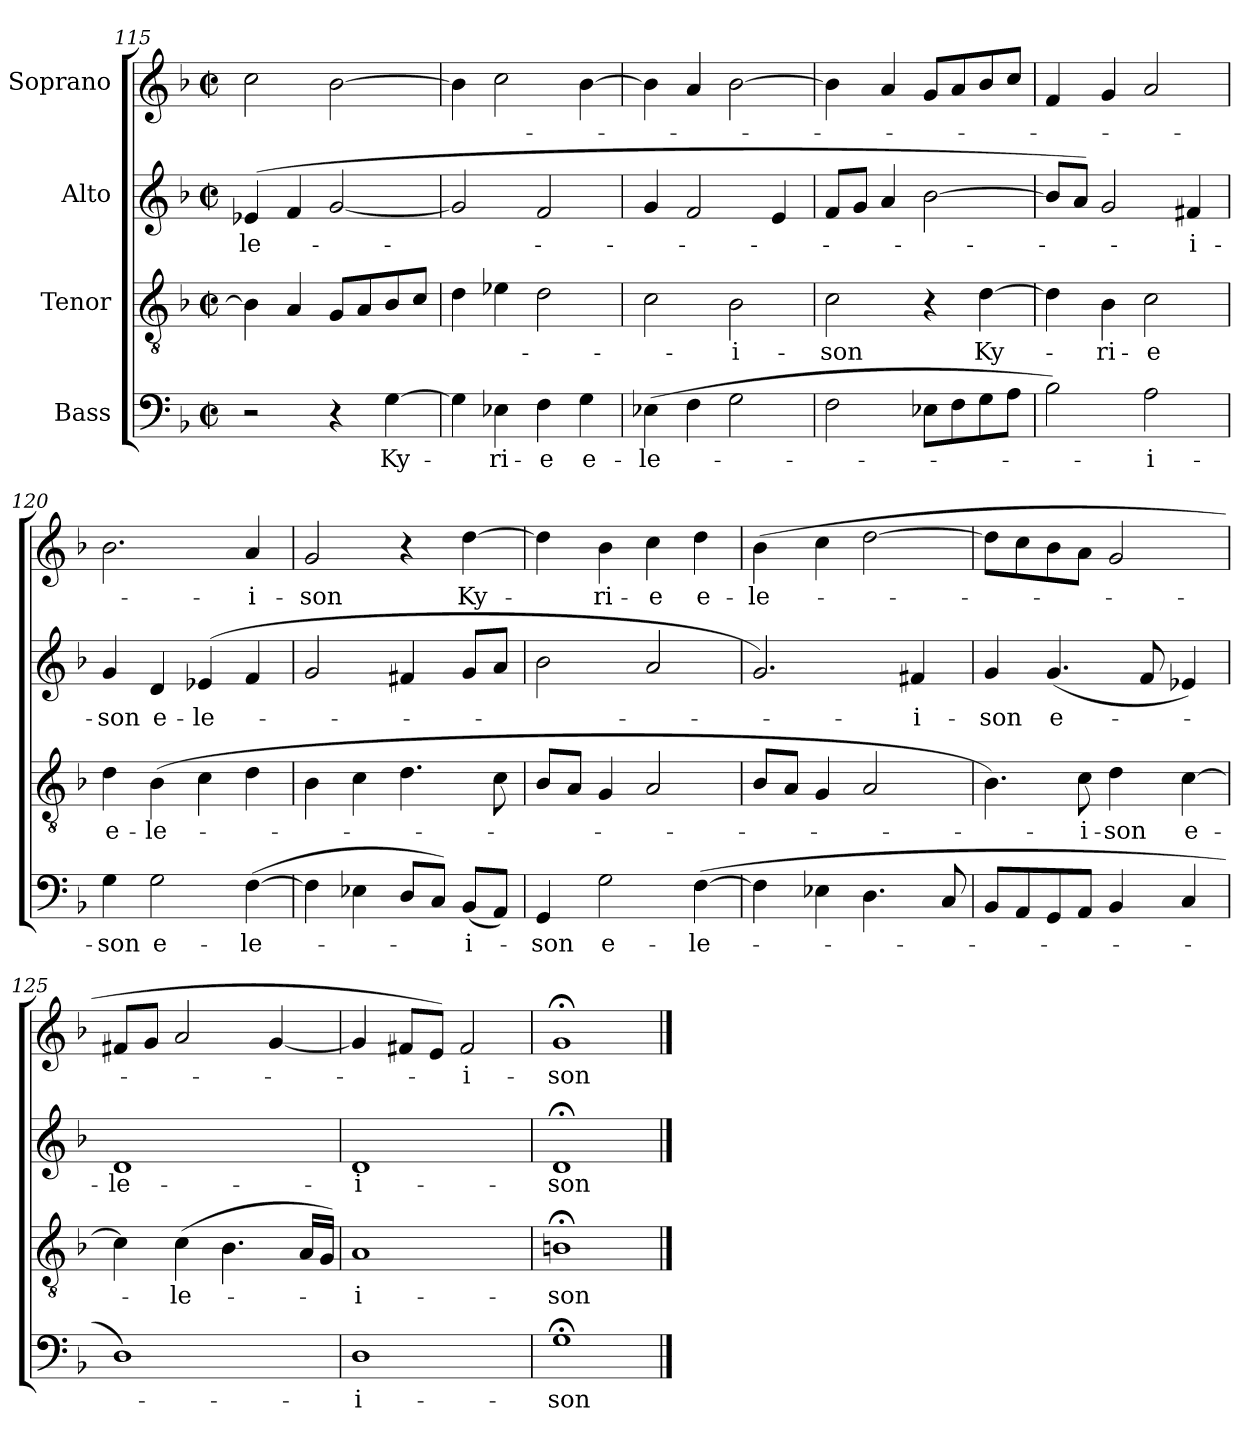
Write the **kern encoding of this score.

**kern	**text	**kern	**text	**kern	**text	**kern	**text
*part4	*part4	*part3	*part3	*part2	*part2	*part1	*part1
*staff4	*staff4	*staff3	*staff3	*staff2	*staff2	*staff1	*staff1
*I"Bass	*	*I"Tenor	*	*I"Alto	*	*I"Soprano	*
*clefF4	*	*clefGv2	*	*clefG2	*	*clefG2	*
*k[b-]	*	*k[b-]	*	*k[b-]	*	*k[b-]	*
*F:	*	*F:	*	*F:	*	*F:	*
*M2/2	*	*M2/2	*	*M2/2	*	*M2/2	*
*met(c|)	*	*met(c|)	*	*met(c|)	*	*met(c|)	*
=115	=115	=115	=115	=115	=115	=115	=115
2r	.	4B-\]	.	(4e-X/	-le-	2cc\	.
.	.	4A/	.	4f/	.	.	.
4r	.	8G/L	.	[2g/	.	[2b-\	.
.	.	8A/	.	.	.	.	.
[4G\	Ky-	8B-/	.	.	.	.	.
.	.	8c/J	.	.	.	.	.
!!LO:PB:g=z
=116	=116	=116	=116	=116	=116	=116	=116
4G\]	-­	4d\	-­-	2g/]	-­-	4b-\]	-­-
4E-X\	ri-	4e-X\	.	.	.	2cc\	.
4F\	-e	2d\	.	2f/	.	.	.
4G\	e-	.	.	.	.	[4b-\	.
=117	=117	=117	=117	=117	=117	=117	=117
(4E-X\	-le-	2c\	.	4g/	.	4b-\]	.
4F\	.	.	.	2f/	.	4a/	.
2G\	.	2B-\	-i-	.	.	[2b-\	.
.	.	.	.	4e/	.	.	.
=118	=118	=118	=118	=118	=118	=118	=118
2F\	.	2c\	-son	8f/L	.	4b-\]	.
.	.	.	.	8g/J	.	.	.
.	.	.	.	4a/	.	4a/	.
8E-X\L	.	4r	.	[2b-\	.	8g/L	.
8F\	.	.	.	.	.	8a/	.
8G\	.	[4d\	Ky-	.	.	8b-/	.
8A\J	.	.	.	.	.	8cc/J	.
=119	=119	=119	=119	=119	=119	=119	=119
2B-\)	.	4d\]	.	8b-/L]	.	4f/	.
.	.	.	.	8a/J)	.	.	.
.	.	4B-\	-ri-	2g/	.	4g/	.
2A\	-i-	2c\	-e	.	.	2a/	.
.	.	.	.	4f#X/	-i-	.	.
=120	=120	=120	=120	=120	=120	=120	=120
4G\	-son	4d\	e-	4g/	-son	2.b-\	.
2G\	e-	(4B-\	-le-	4d/	e-	.	.
.	.	4c\	.	(4e-X/	-le-	.	.
([4F\	-le-	4d\	.	4f/	.	4a/	-i-
=121	=121	=121	=121	=121	=121	=121	=121
4F\]	.	4B-\	.	2g/	.	2g/	-son
4E-X\	.	4c\	.	.	.	.	.
8D/L	.	4.d\	.	4f#X/	.	4r	.
8C/J)	.	.	.	.	.	.	.
(8BB-/L	-i-	.	.	8g/L	.	[4dd\	Ky-
8AA/J)	.	8c\	.	8a/J	.	.	.
!!LO:LB:g=z
=122	=122	=122	=122	=122	=122	=122	=122
4GG/	-son	8B-/L	-­-	2b-\	-­-	4dd\]	-­
.	.	8A/J	.	.	.	.	.
2G\	e-	4G/	.	.	.	4b-\	ri-
.	.	2A/	.	2a/	.	4cc\	-e
([4F\	-le-	.	.	.	.	4dd\	e-
=123	=123	=123	=123	=123	=123	=123	=123
4F\]	.	8B-/L	.	2.g/)	.	(4b-\	-le-
.	.	8A/J	.	.	.	.	.
4E-X\	.	4G/	.	.	.	4cc\	.
4.D\	.	2A/	.	.	.	[2dd\	.
.	.	.	.	4f#X/	-i-	.	.
8C/	.	.	.	.	.	.	.
=124	=124	=124	=124	=124	=124	=124	=124
8BB-/L	.	4.B-\)	.	4g/	-son	8dd\L]	.
8AA/	.	.	.	.	.	8cc\	.
8GG/	.	.	.	(4.g/	e-	8b-\	.
8AA/J	.	8c\	-i-	.	.	8a\J	.
4BB-/	.	4d\	-son	.	.	2g/	.
.	.	.	.	8f/	.	.	.
4C/	.	[4c\	e-	4e-X/)	.	.	.
=125	=125	=125	=125	=125	=125	=125	=125
1D)	.	4c\]	.	1d	-le-	8f#X/L	.
.	.	.	.	.	.	8g/J	.
.	.	(4c\	-le-	.	.	2a/	.
.	.	4.B-\	.	.	.	.	.
.	.	.	.	.	.	[4g/	.
.	.	16A/LL	.	.	.	.	.
.	.	16G/JJ)	.	.	.	.	.
=126	=126	=126	=126	=126	=126	=126	=126
1D	-i-	1A	-i-	1d	-i-	4g/]	.
.	.	.	.	.	.	8f#X/L	.
.	.	.	.	.	.	8e/J)	.
.	.	.	.	.	.	2f#/	-i-
=127	=127	=127	=127	=127	=127	=127	=127
1G;<	-son	1Bn;<	-son	1d;<	-son	1g;<	-son
==	==	==	==	==	==	==	==
*-	*-	*-	*-	*-	*-	*-	*-
